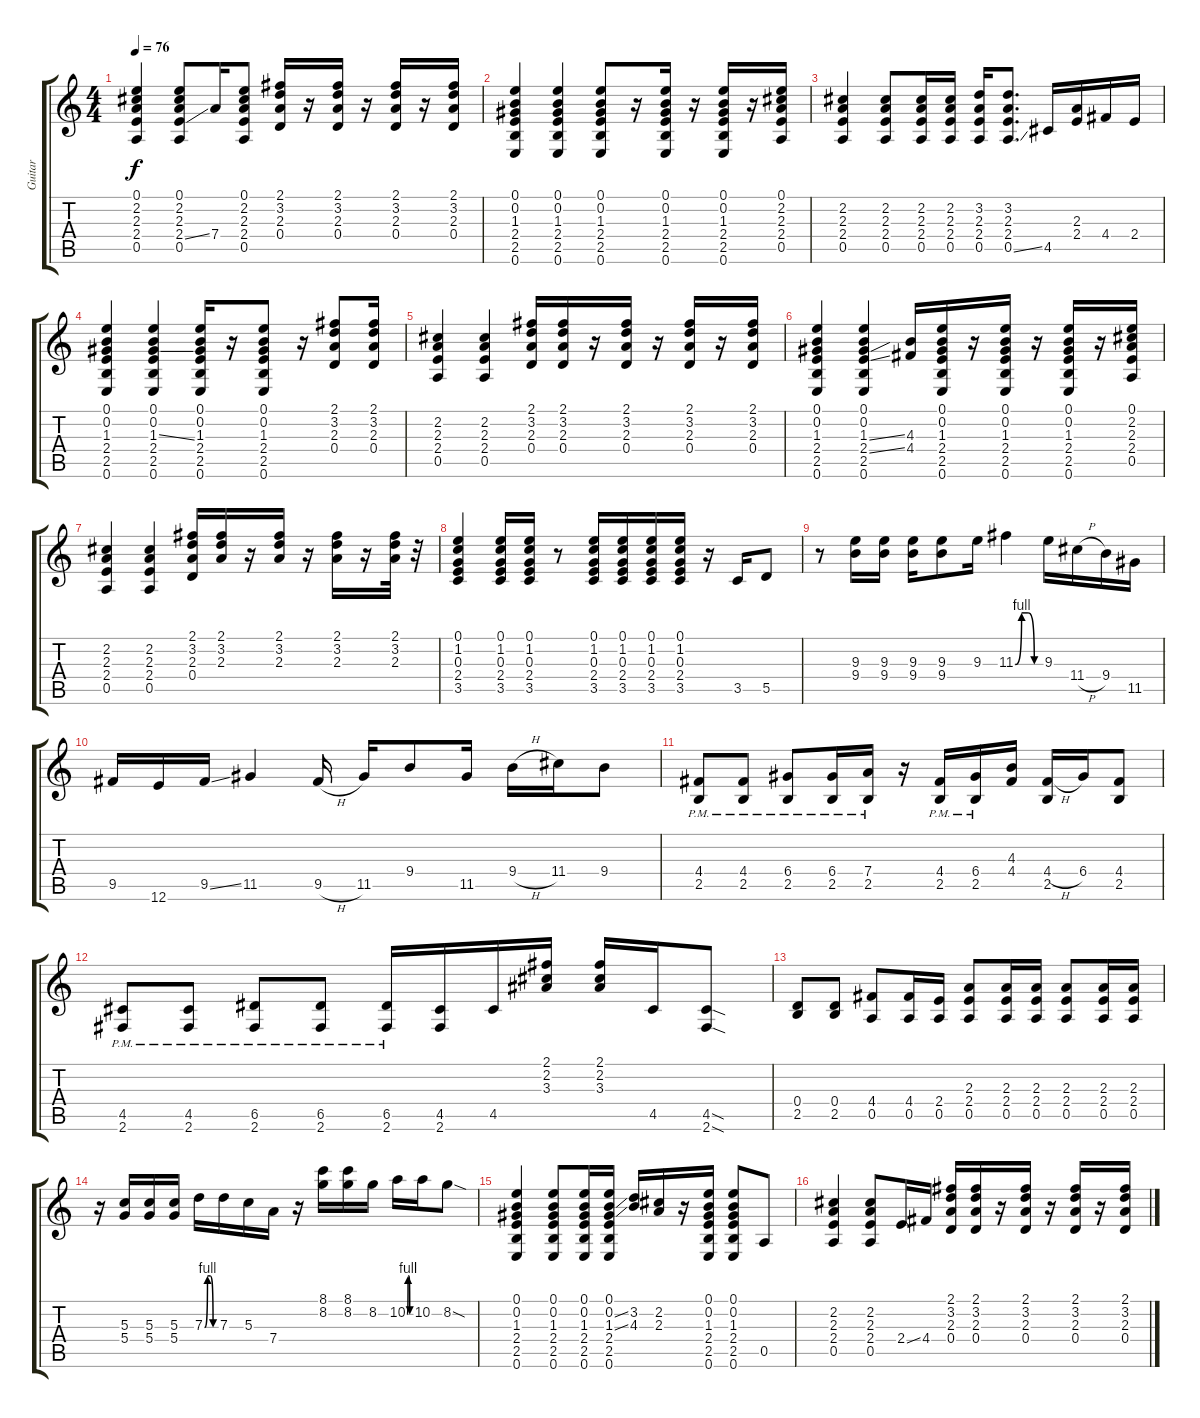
\track ("Guitar" "Guitar") {instrument electricguitarclean}
\staff {score tabs}
\tuning (E4 B3 G3 D3 A2 E2) {hide}
\ts (4 4)
\tempo 76
\clef g2
\ks c
(0.1 2.2 2.3 2.4 0.5).4{dy f} (0.1 2.2 2.3 2.4{ss} 0.5).8 7.4.16 (0.1 2.2 2.3 2.4 0.5).8 (2.1 3.2 2.3 0.4).16 r.16 (2.1 3.2 2.3 0.4).16 r.16 (2.1 3.2 2.3 0.4).16 r.16 (2.1 3.2 2.3 0.4).16 |
(0.1 0.2 1.3 2.4 2.5 0.6).4 (0.1 0.2 1.3 2.4 2.5 0.6).4 (0.1 0.2 1.3 2.4 2.5 0.6).8 r.16 (0.1 0.2 1.3 2.4 2.5 0.6).16 r.16 (0.1 0.2 1.3 2.4 2.5 0.6).16 r.16 (0.1 2.2 2.3 2.4 0.5).16 |
(2.2 2.3 2.4 0.5).4 (2.2 2.3 2.4 0.5).8 (2.2 2.3 2.4 0.5).16 (2.2 2.3 2.4 0.5).16 (3.2 2.3 2.4 0.5).16 (3.2 2.3 2.4 0.5{ss}).8{d} 4.5.16 (2.3 2.4).16 4.4.16 2.4.16 |
(0.1 0.2 1.3 2.4 2.5 0.6).4 (0.1 0.2 1.3{ss} 2.4 2.5 0.6).4 (0.1 0.2 1.3 2.4 2.5 0.6).16 r.16 (0.1 0.2 1.3 2.4 2.5 0.6).8 r.16 (2.1 3.2 2.3 0.4).8 (2.1 3.2 2.3 0.4).16 |
(2.2 2.3 2.4 0.5).4 (2.2 2.3 2.4 0.5).4 (2.1 3.2 2.3 0.4).16 (2.1 3.2 2.3 0.4).16 r.16 (2.1 3.2 2.3 0.4).16 r.16 (2.1 3.2 2.3 0.4).16 r.16 (2.1 3.2 2.3 0.4).16 |
(0.1 0.2 1.3 2.4 2.5 0.6).4 (0.1 0.2 1.3{ss} 2.4{ss} 2.5 0.6).4 (4.3 4.4).16 (0.1 0.2 1.3 2.4 2.5 0.6).16 r.16 (0.1 0.2 1.3 2.4 2.5 0.6).16 r.16 (0.1 0.2 1.3 2.4 2.5 0.6).16 r.16 (0.1 2.2 2.3 2.4 0.5).16 |
(2.2 2.3 2.4 0.5).4 (2.2 2.3 2.4 0.5).4 (2.1 3.2 2.3 0.4).16 (2.1 3.2 2.3).16 r.16 (2.1 3.2 2.3).16 r.16 (2.1 3.2 2.3).16 r.16 (2.1 3.2 2.3).32 r.32 |
(0.1 1.2 0.3 2.4 3.5).4 (0.1 1.2 0.3 2.4 3.5).16 (0.1 1.2 0.3 2.4 3.5).16 r.8 (0.1 1.2 0.3 2.4 3.5).16 (0.1 1.2 0.3 2.4 3.5).16 (0.1 1.2 0.3 2.4 3.5).16 (0.1 1.2 0.3 2.4 3.5).16 r.16 3.5.16 5.5.8 |
r.8 (9.3 9.4).16 (9.3 9.4).16 (9.3 9.4).16 (9.3 9.4).8 9.3.16 11.3{be (custom 0 0 15 4 30 4 45 0 60 0)}.4 9.3.16 11.4{h}.16 9.4.16 11.5.16 |
9.5.16 12.6.16 9.5{ss}.16 11.5.4 9.5{h}.16 11.5.16 9.4.8 11.5.16 9.4{h}.16 11.4.16 9.4.8 |
(4.4{pm} 2.5{pm}).8 (4.4{pm} 2.5{pm}).8 (6.4{pm} 2.5{pm}).8 (6.4{pm} 2.5{pm}).16 (7.4{pm} 2.5{pm}).16 r.16 (4.4{pm} 2.5{pm}).16 (6.4{pm} 2.5{pm}).16 (4.3 4.4).16 (4.4{h} 2.5).16 6.4.16 (4.4 2.5).8 |
(4.5{pm} 2.6{pm}).8 (4.5{pm} 2.6{pm}).8 (6.5{pm} 2.6{pm}).8 (6.5{pm} 2.6{pm}).8 (6.5{pm} 2.6{pm}).16 (4.5 2.6).16 4.5.16 (2.1 2.2 3.3).16 (2.1 2.2 3.3).16 4.5.16 (4.5{sod} 2.6{sod}).8 |
(0.4 2.5).8 (0.4 2.5).8 (4.4 0.5).8 (4.4 0.5).16 (2.4 0.5).16 (2.3 2.4 0.5).8 (2.3 2.4 0.5).16 (2.3 2.4 0.5).16 (2.3 2.4 0.5).8 (2.3 2.4 0.5).16 (2.3 2.4 0.5).16 |
r.16 (5.3 5.4).16 (5.3 5.4).16 (5.3 5.4).16 7.3{be (custom 0 0 15 4 30 4 45 0 60 0)}.16 7.3.16 5.3.16 7.4.16 r.16 (8.1 8.2).16 (8.1 8.2).16 8.2.16 10.2{be (custom 0 0 15 4 30 4 45 0 60 0)}.16 10.2.16 8.2{sod}.8 |
(0.1 0.2 1.3 2.4 2.5 0.6).4 (0.1 0.2 1.3 2.4 2.5 0.6).8 (0.1 0.2 1.3 2.4 2.5 0.6).16 (0.1 0.2{ss} 1.3{ss} 2.4 2.5 0.6).16 (3.2 4.3).16 (2.2 2.3).16 r.16 (0.1 0.2 1.3 2.4 2.5 0.6).16 (0.1 0.2 1.3 2.4 2.5 0.6).8 0.5.8 |
(2.2 2.3 2.4 0.5).4 (2.2 2.3 2.4 0.5).8 2.4{ss}.16 4.4.16 (2.1 3.2 2.3 0.4).16 (2.1 3.2 2.3 0.4).16 r.16 (2.1 3.2 2.3 0.4).16 r.16 (2.1 3.2 2.3 0.4).16 r.16 (2.1 3.2 2.3 0.4).16
